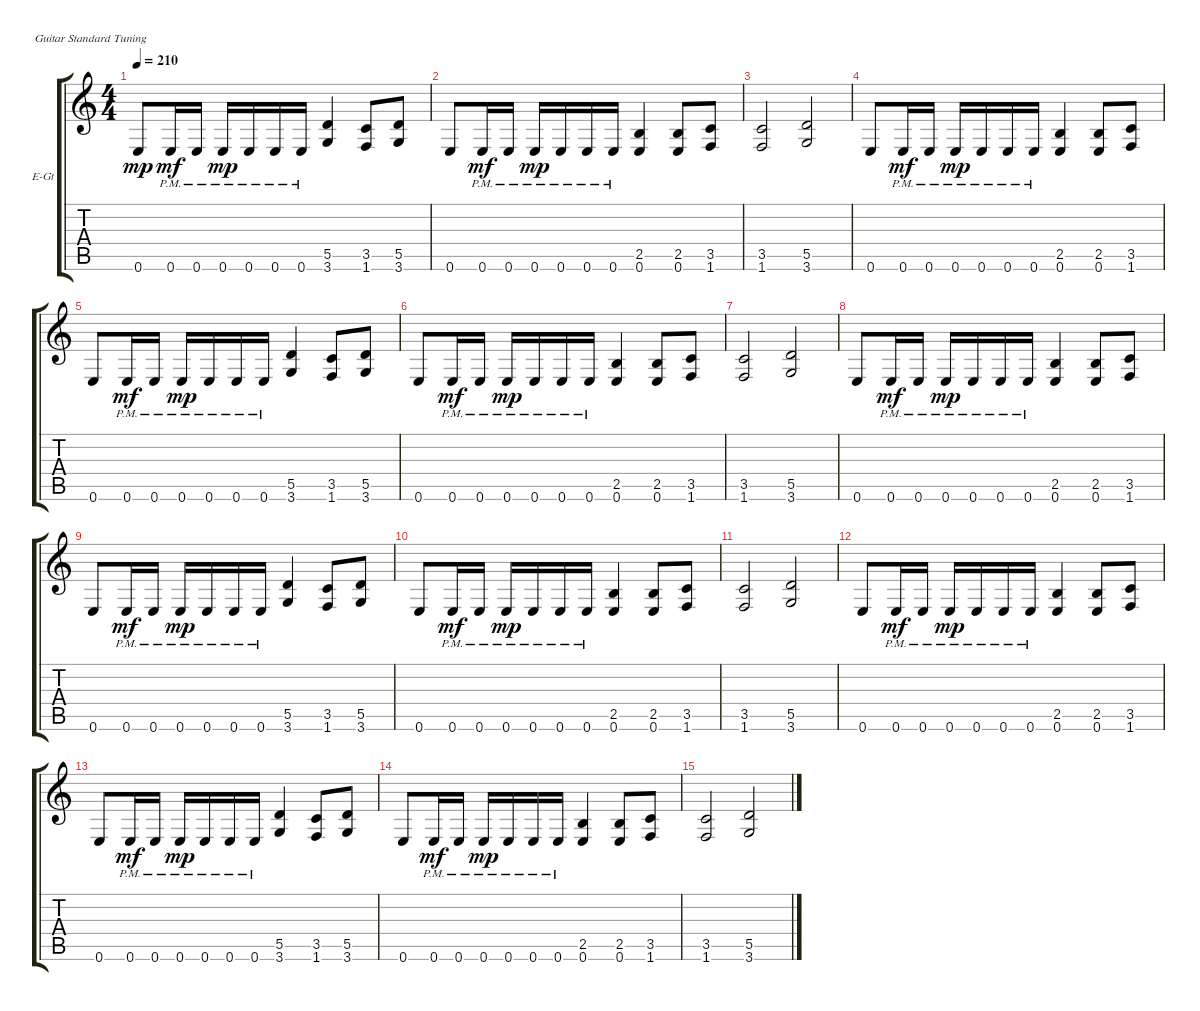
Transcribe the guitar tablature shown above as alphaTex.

\bracketExtendMode groupsimilarinstruments
\firstSystemTrackNameOrientation horizontal
\otherSystemsTrackNameOrientation horizontal
\track ("Electric Guitar 1" "E-Gt") {instrument distortionguitar}
\staff {score tabs}
\tuning (E4 B3 G3 D3 A2 E2)
\ts (4 4)
\tempo 210
\clef g2
\ks c
0.6.8{dy mp} 0.6{pm}.16{dy mf} 0.6{pm}.16 0.6{pm}.16{dy mp} 0.6{pm}.16 0.6{pm}.16 0.6{pm}.16 (5.5 3.6).4 (3.5 1.6).8 (5.5 3.6).8 |
0.6.8 0.6{pm}.16{dy mf} 0.6{pm}.16 0.6{pm}.16{dy mp} 0.6{pm}.16 0.6{pm}.16 0.6{pm}.16 (2.5 0.6).4 (2.5 0.6).8 (3.5 1.6).8 |
(3.5 1.6).2 (5.5 3.6).2 |
0.6.8 0.6{pm}.16{dy mf} 0.6{pm}.16 0.6{pm}.16{dy mp} 0.6{pm}.16 0.6{pm}.16 0.6{pm}.16 (2.5 0.6).4 (2.5 0.6).8 (3.5 1.6).8 |
0.6.8 0.6{pm}.16{dy mf} 0.6{pm}.16 0.6{pm}.16{dy mp} 0.6{pm}.16 0.6{pm}.16 0.6{pm}.16 (5.5 3.6).4 (3.5 1.6).8 (5.5 3.6).8 |
0.6.8 0.6{pm}.16{dy mf} 0.6{pm}.16 0.6{pm}.16{dy mp} 0.6{pm}.16 0.6{pm}.16 0.6{pm}.16 (2.5 0.6).4 (2.5 0.6).8 (3.5 1.6).8 |
(3.5 1.6).2 (5.5 3.6).2 |
0.6.8 0.6{pm}.16{dy mf} 0.6{pm}.16 0.6{pm}.16{dy mp} 0.6{pm}.16 0.6{pm}.16 0.6{pm}.16 (2.5 0.6).4 (2.5 0.6).8 (3.5 1.6).8 |
0.6.8 0.6{pm}.16{dy mf} 0.6{pm}.16 0.6{pm}.16{dy mp} 0.6{pm}.16 0.6{pm}.16 0.6{pm}.16 (5.5 3.6).4 (3.5 1.6).8 (5.5 3.6).8 |
0.6.8 0.6{pm}.16{dy mf} 0.6{pm}.16 0.6{pm}.16{dy mp} 0.6{pm}.16 0.6{pm}.16 0.6{pm}.16 (2.5 0.6).4 (2.5 0.6).8 (3.5 1.6).8 |
(3.5 1.6).2 (5.5 3.6).2 |
0.6.8 0.6{pm}.16{dy mf} 0.6{pm}.16 0.6{pm}.16{dy mp} 0.6{pm}.16 0.6{pm}.16 0.6{pm}.16 (2.5 0.6).4 (2.5 0.6).8 (3.5 1.6).8 |
0.6.8 0.6{pm}.16{dy mf} 0.6{pm}.16 0.6{pm}.16{dy mp} 0.6{pm}.16 0.6{pm}.16 0.6{pm}.16 (5.5 3.6).4 (3.5 1.6).8 (5.5 3.6).8 |
0.6.8 0.6{pm}.16{dy mf} 0.6{pm}.16 0.6{pm}.16{dy mp} 0.6{pm}.16 0.6{pm}.16 0.6{pm}.16 (2.5 0.6).4 (2.5 0.6).8 (3.5 1.6).8 |
(3.5 1.6).2 (5.5 3.6).2
